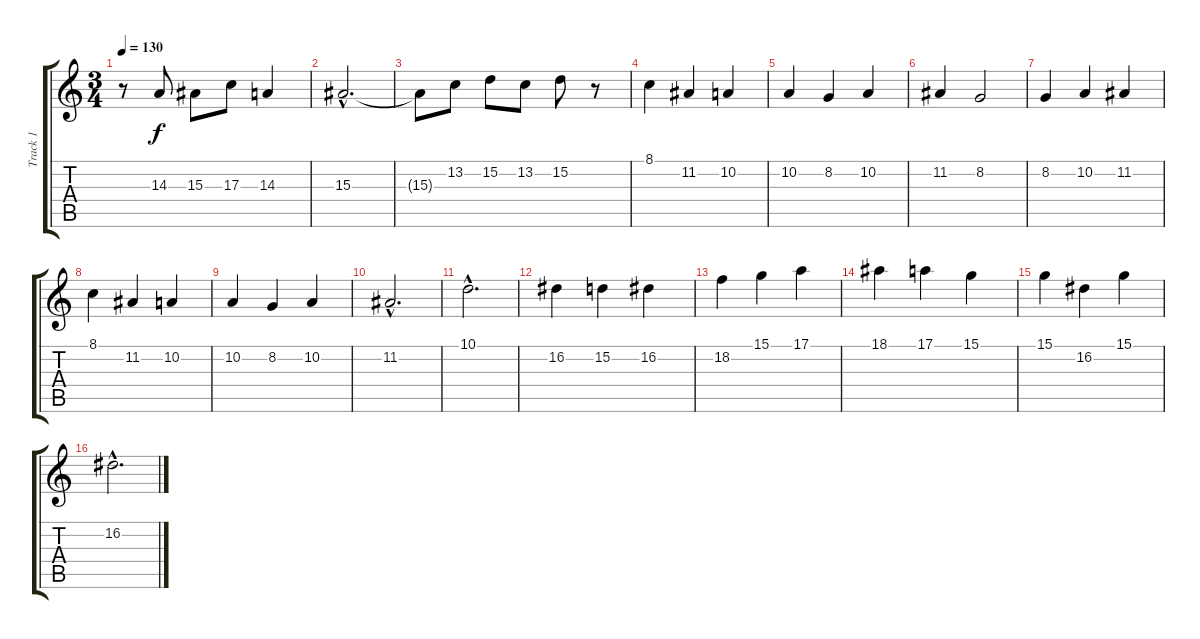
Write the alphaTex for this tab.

\track ("Track 1" "Track 1") {instrument violin}
\staff {score tabs}
\tuning (E4 B3 G3 D3 A2 E2) {hide}
\ts (3 4)
\tempo 130
\clef g2
\ks c
r.8{dy f} 14.3.8 15.3.8 17.3.8 14.3.4 |
15.3{hac}.2{d} |
15.3{t}.8 13.2.8 15.2.8 13.2.8 15.2.8 r.8 |
8.1.4 11.2.4 10.2.4 |
10.2.4 8.2.4 10.2.4 |
11.2.4 8.2.2 |
8.2.4 10.2.4 11.2.4 |
8.1.4 11.2.4 10.2.4 |
10.2.4 8.2.4 10.2.4 |
11.2{hac}.2{d} |
10.1{hac}.2{d} |
16.2.4 15.2.4 16.2.4 |
18.2.4 15.1.4 17.1.4 |
18.1.4 17.1.4 15.1.4 |
15.1.4 16.2.4 15.1.4 |
16.2{hac}.2{d}
